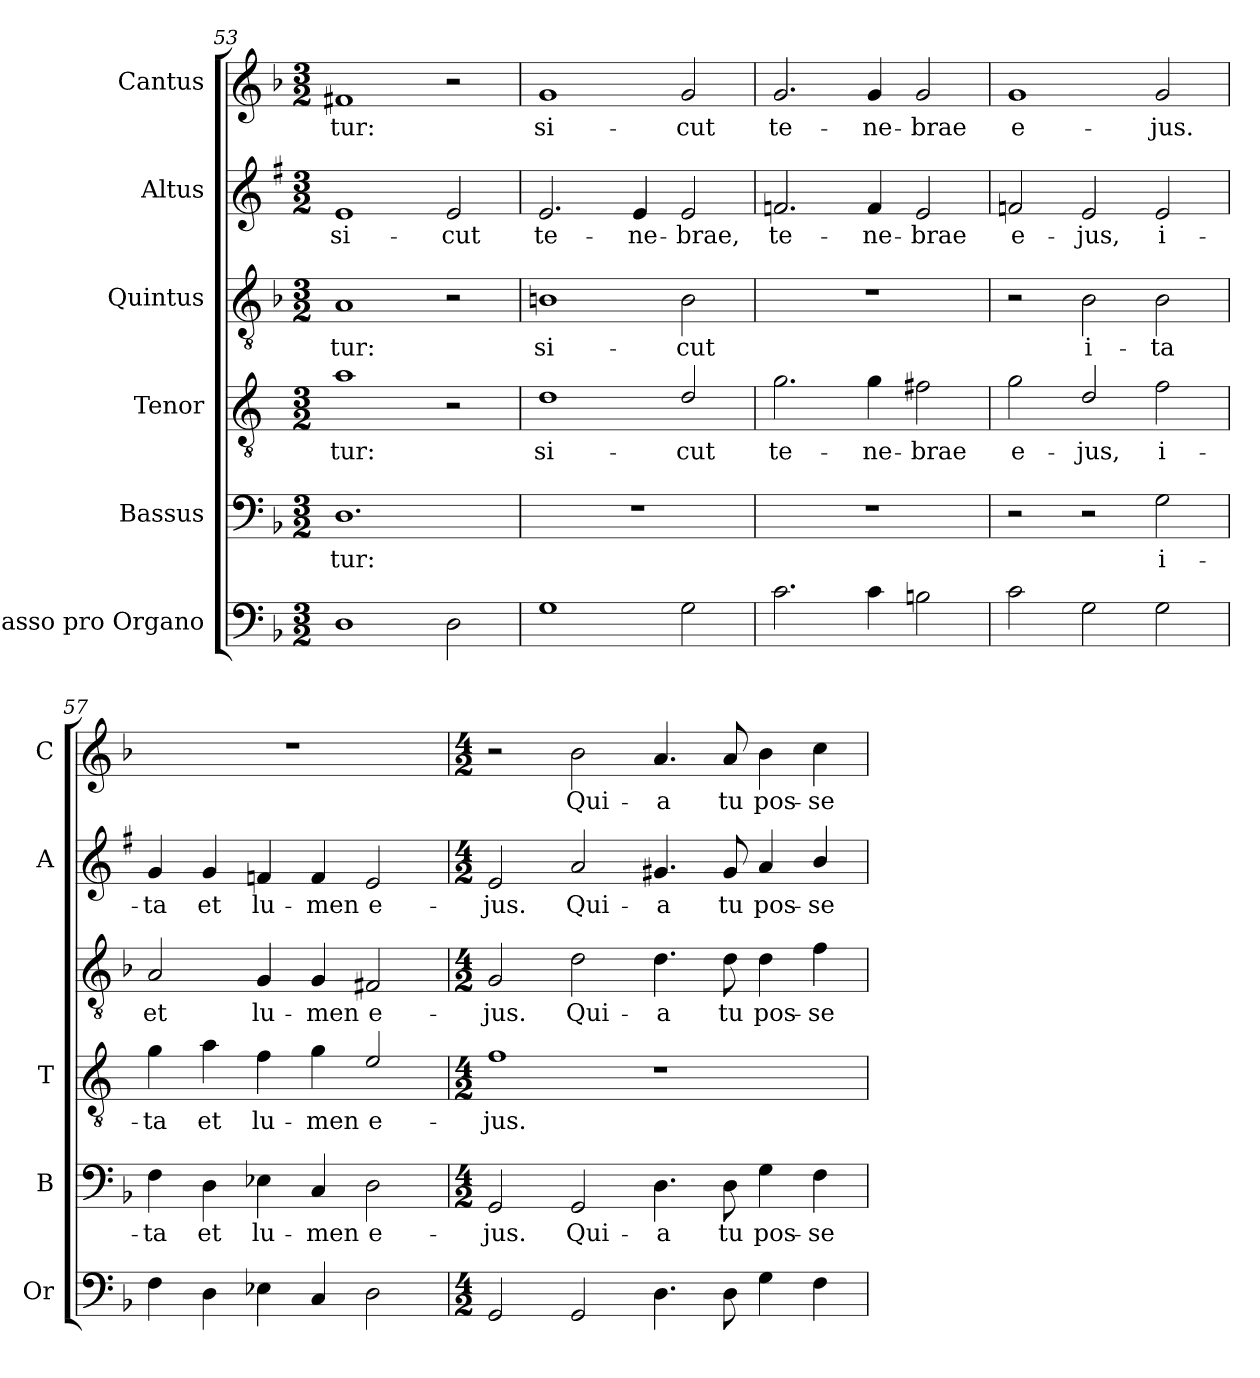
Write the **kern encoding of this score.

**kern	**kern	**text	**kern	**text	**kern	**text	**kern	**text	**kern	**text
*part6	*part5	*part5	*part4	*part4	*part3	*part3	*part2	*part2	*part1	*part1
*staff6	*staff5	*staff5	*staff4	*staff4	*staff3	*staff3	*staff2	*staff2	*staff1	*staff1
*I"Basso pro Organo	*I"Bassus	*	*I"Tenor	*	*I"Quintus	*	*I"Altus	*	*I"Cantus	*
*I'Or	*I'B	*	*I'T	*	*	*	*I'A	*	*I'C	*
*clefF4	*clefF4	*	*clefGv2	*	*clefGv2	*	*clefG2	*	*clefG2	*
*	*	*	*ITrd4c7	*	*	*	*ITrd1c2	*	*	*
*k[b-]	*k[b-]	*	*k[b-]	*	*k[b-]	*	*k[b-]	*	*k[b-]	*
*F:	*F:	*	*F:	*	*F:	*	*F:	*	*F:	*
*M3/2	*M3/2	*	*M3/2	*	*M3/2	*	*M3/2	*	*M3/2	*
=53	=53	=53	=53	=53	=53	=53	=53	=53	=53	=53
!	!	!LO:LY:b	!	!LO:LY:b	!	!LO:LY:b	!	!LO:LY:b	!	!LO:LY:b
1D	1.D	-tur:	1d	-tur:	1A	-tur:	1d	si-	1f#X	-tur:
!	!	!	!	!	!	!	!	!LO:LY:b	!	!
2D\	.	.	2r	.	2r	.	2d/	-cut	2r	.
=54	=54	=54	=54	=54	=54	=54	=54	=54	=54	=54
!	!	!	!	!LO:LY:b	!	!LO:LY:b	!	!LO:LY:b	!	!LO:LY:b
1G	1.r	.	1G	si-	1Bn	si-	2.d/	te-	1g	si-
!	!	!	!	!	!	!	!	!LO:LY:b	!	!
.	.	.	.	.	.	.	4d/	-ne-	.	.
!	!	!	!	!LO:LY:b	!	!LO:LY:b	!	!LO:LY:b	!	!LO:LY:b
2G\	.	.	2G/	-cut	2B\	-cut	2d/	-brae,	2g/	-cut
=55	=55	=55	=55	=55	=55	=55	=55	=55	=55	=55
!	!	!	!	!LO:LY:b	!	!	!	!LO:LY:b	!	!LO:LY:b
2.c\	1.r	.	2.c\	te-	1.r	.	2.e-X/	te-	2.g/	te-
!	!	!	!	!LO:LY:b	!	!	!	!LO:LY:b	!	!LO:LY:b
4c\	.	.	4c\	-ne-	.	.	4e-/	-ne-	4g/	-ne-
!	!	!	!	!LO:LY:b	!	!	!	!LO:LY:b	!	!LO:LY:b
2Bn\	.	.	2Bn\	-brae	.	.	2d/	-brae	2g/	-brae
!!LO:PB:g=z
=56	=56	=56	=56	=56	=56	=56	=56	=56	=56	=56
!	!	!	!	!LO:LY:b	!	!	!	!LO:LY:b	!	!LO:LY:b
2c\	2r	.	2c\	e-	2r	.	2e-X/	e-	1g	e-
!	!	!	!	!LO:LY:b	!	!LO:LY:b	!	!LO:LY:b	!	!
2G\	2r	.	2G/	-jus,	2B-\	i-	2d/	-jus,	.	.
!	!	!LO:LY:b	!	!LO:LY:b	!	!LO:LY:b	!	!LO:LY:b	!	!LO:LY:b
2G\	2G\	i-	2B-\	i-	2B-\	-ta	2d/	i-	2g/	-jus.
=57	=57	=57	=57	=57	=57	=57	=57	=57	=57	=57
!	!	!LO:LY:b	!	!LO:LY:b	!	!LO:LY:b	!	!LO:LY:b	!	!
4F\	4F\	-ta	4c\	-ta	2A/	et	4f/	-ta	1.r	.
!	!	!LO:LY:b	!	!LO:LY:b	!	!	!	!LO:LY:b	!	!
4D\	4D\	et	4d\	et	.	.	4f/	et	.	.
!	!	!LO:LY:b	!	!LO:LY:b	!	!LO:LY:b	!	!LO:LY:b	!	!
4E-X\	4E-X\	lu-	4B-\	lu-	4G/	lu-	4e-X/	lu-	.	.
!	!	!LO:LY:b	!	!LO:LY:b	!	!LO:LY:b	!	!LO:LY:b	!	!
4C/	4C/	-men	4c\	-men	4G/	-men	4e-/	-men	.	.
!	!	!LO:LY:b	!	!LO:LY:b	!	!LO:LY:b	!	!LO:LY:b	!	!
2D\	2D\	e-	2A/	e-	2F#X/	e-	2d/	e-	.	.
=58	=58	=58	=58	=58	=58	=58	=58	=58	=58	=58
*M4/2	*M4/2	*	*M4/2	*	*M4/2	*	*M4/2	*	*M4/2	*
!	!	!LO:LY:b	!	!LO:LY:b	!	!LO:LY:b	!	!LO:LY:b	!	!
2GG/	2GG/	-jus.	1B-	-jus.	2G/	-jus.	2d/	-jus.	2r	.
!	!	!LO:LY:b	!	!	!	!LO:LY:b	!	!LO:LY:b	!	!LO:LY:b
2GG/	2GG/	Qui-	.	.	2d\	Qui-	2g/	Qui-	2b-\	Qui-
!	!	!LO:LY:b	!	!	!	!LO:LY:b	!	!LO:LY:b	!	!LO:LY:b
4.D\	4.D\	-a	1r	.	4.d\	-a	4.f#X/	-a	4.a/	-a
!	!	!LO:LY:b	!	!	!	!LO:LY:b	!	!LO:LY:b	!	!LO:LY:b
8D\	8D\	tu	.	.	8d\	tu	8f#/	tu	8a/	tu
!	!	!LO:LY:b	!	!	!	!LO:LY:b	!	!LO:LY:b	!	!LO:LY:b
4G\	4G\	pos-	.	.	4d\	pos-	4g/	pos-	4b-\	pos-
!	!	!LO:LY:b	!	!	!	!LO:LY:b	!	!LO:LY:b	!	!LO:LY:b
4F\	4F\	-se-	.	.	4f\	-se-	4a/	-se-	4cc\	-se-
=	=	=	=	=	=	=	=	=	=	=
*-	*-	*-	*-	*-	*-	*-	*-	*-	*-	*-
